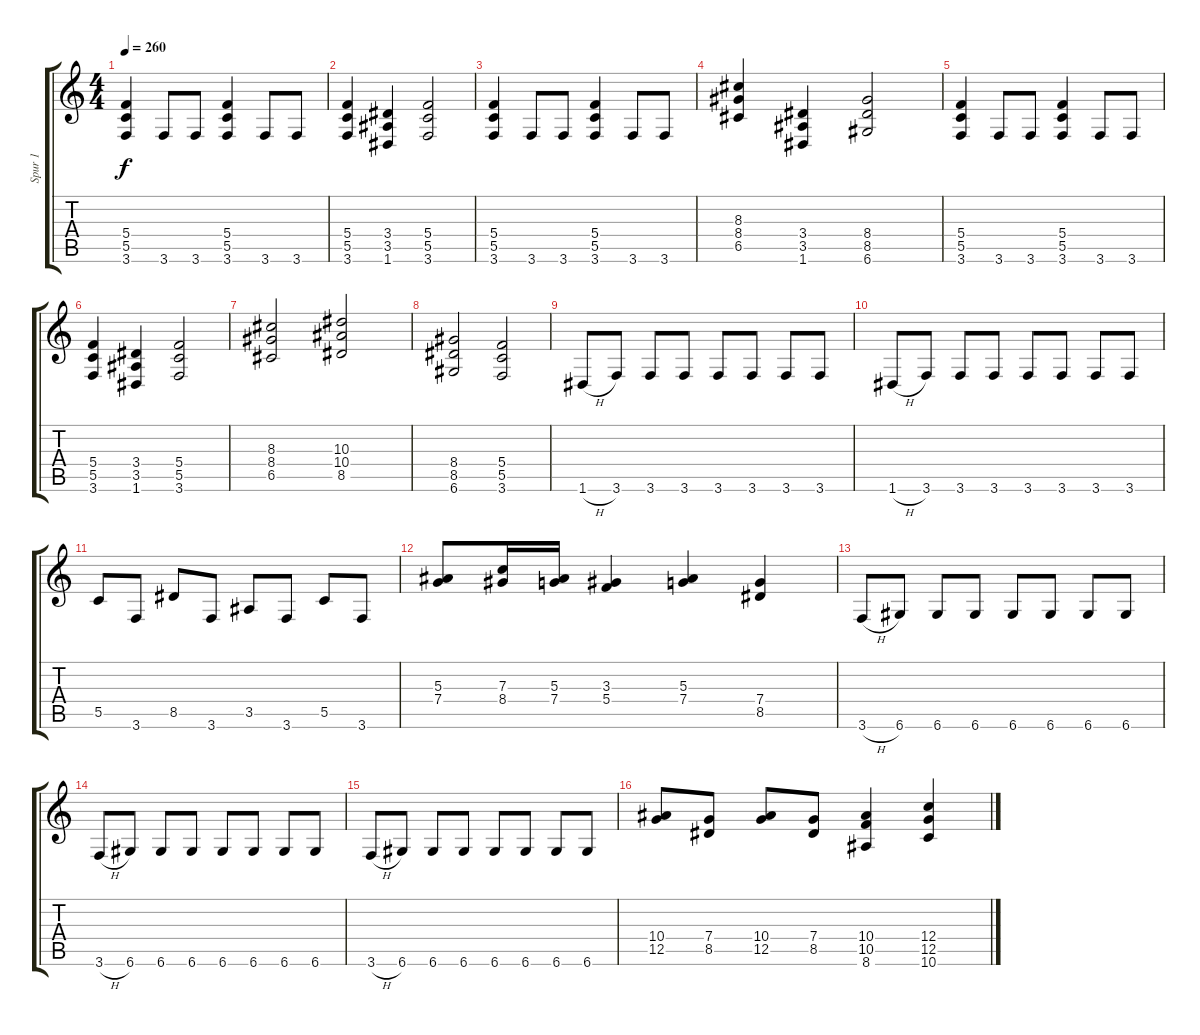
\track ("Spur 1" "Spur 1") {instrument distortionguitar}
\staff {score tabs}
\tuning (D4 A3 F3 C3 G2 D2) {hide}
\ts (4 4)
\tempo 260
\clef g2
\ks c
(5.4 5.5 3.6).4{dy f} 3.6.8 3.6.8 (5.4 5.5 3.6).4 3.6.8 3.6.8 |
(5.4 5.5 3.6).4 (3.4 3.5 1.6).4 (5.4 5.5 3.6).2 |
(5.4 5.5 3.6).4 3.6.8 3.6.8 (5.4 5.5 3.6).4 3.6.8 3.6.8 |
(8.3 8.4 6.5).4 (3.4 3.5 1.6).4 (8.4 8.5 6.6).2 |
(5.4 5.5 3.6).4 3.6.8 3.6.8 (5.4 5.5 3.6).4 3.6.8 3.6.8 |
(5.4 5.5 3.6).4 (3.4 3.5 1.6).4 (5.4 5.5 3.6).2 |
(8.3 8.4 6.5).2 (10.3 10.4 8.5).2 |
(8.4 8.5 6.6).2 (5.4 5.5 3.6).2 |
1.6{h}.8 3.6.8 3.6.8 3.6.8 3.6.8 3.6.8 3.6.8 3.6.8 |
1.6{h}.8 3.6.8 3.6.8 3.6.8 3.6.8 3.6.8 3.6.8 3.6.8 |
5.5.8 3.6.8 8.5.8 3.6.8 3.5.8 3.6.8 5.5.8 3.6.8 |
(5.3 7.4).8 (7.3 8.4).16 (5.3 7.4).16 (3.3 5.4).4 (5.3 7.4).4 (7.4 8.5).4 |
3.6{h}.8 6.6.8 6.6.8 6.6.8 6.6.8 6.6.8 6.6.8 6.6.8 |
3.6{h}.8 6.6.8 6.6.8 6.6.8 6.6.8 6.6.8 6.6.8 6.6.8 |
3.6{h}.8 6.6.8 6.6.8 6.6.8 6.6.8 6.6.8 6.6.8 6.6.8 |
(10.4 12.5).8 (7.4 8.5).8 (10.4 12.5).8 (7.4 8.5).8 (10.4 10.5 8.6).4 (12.4 12.5 10.6).4
